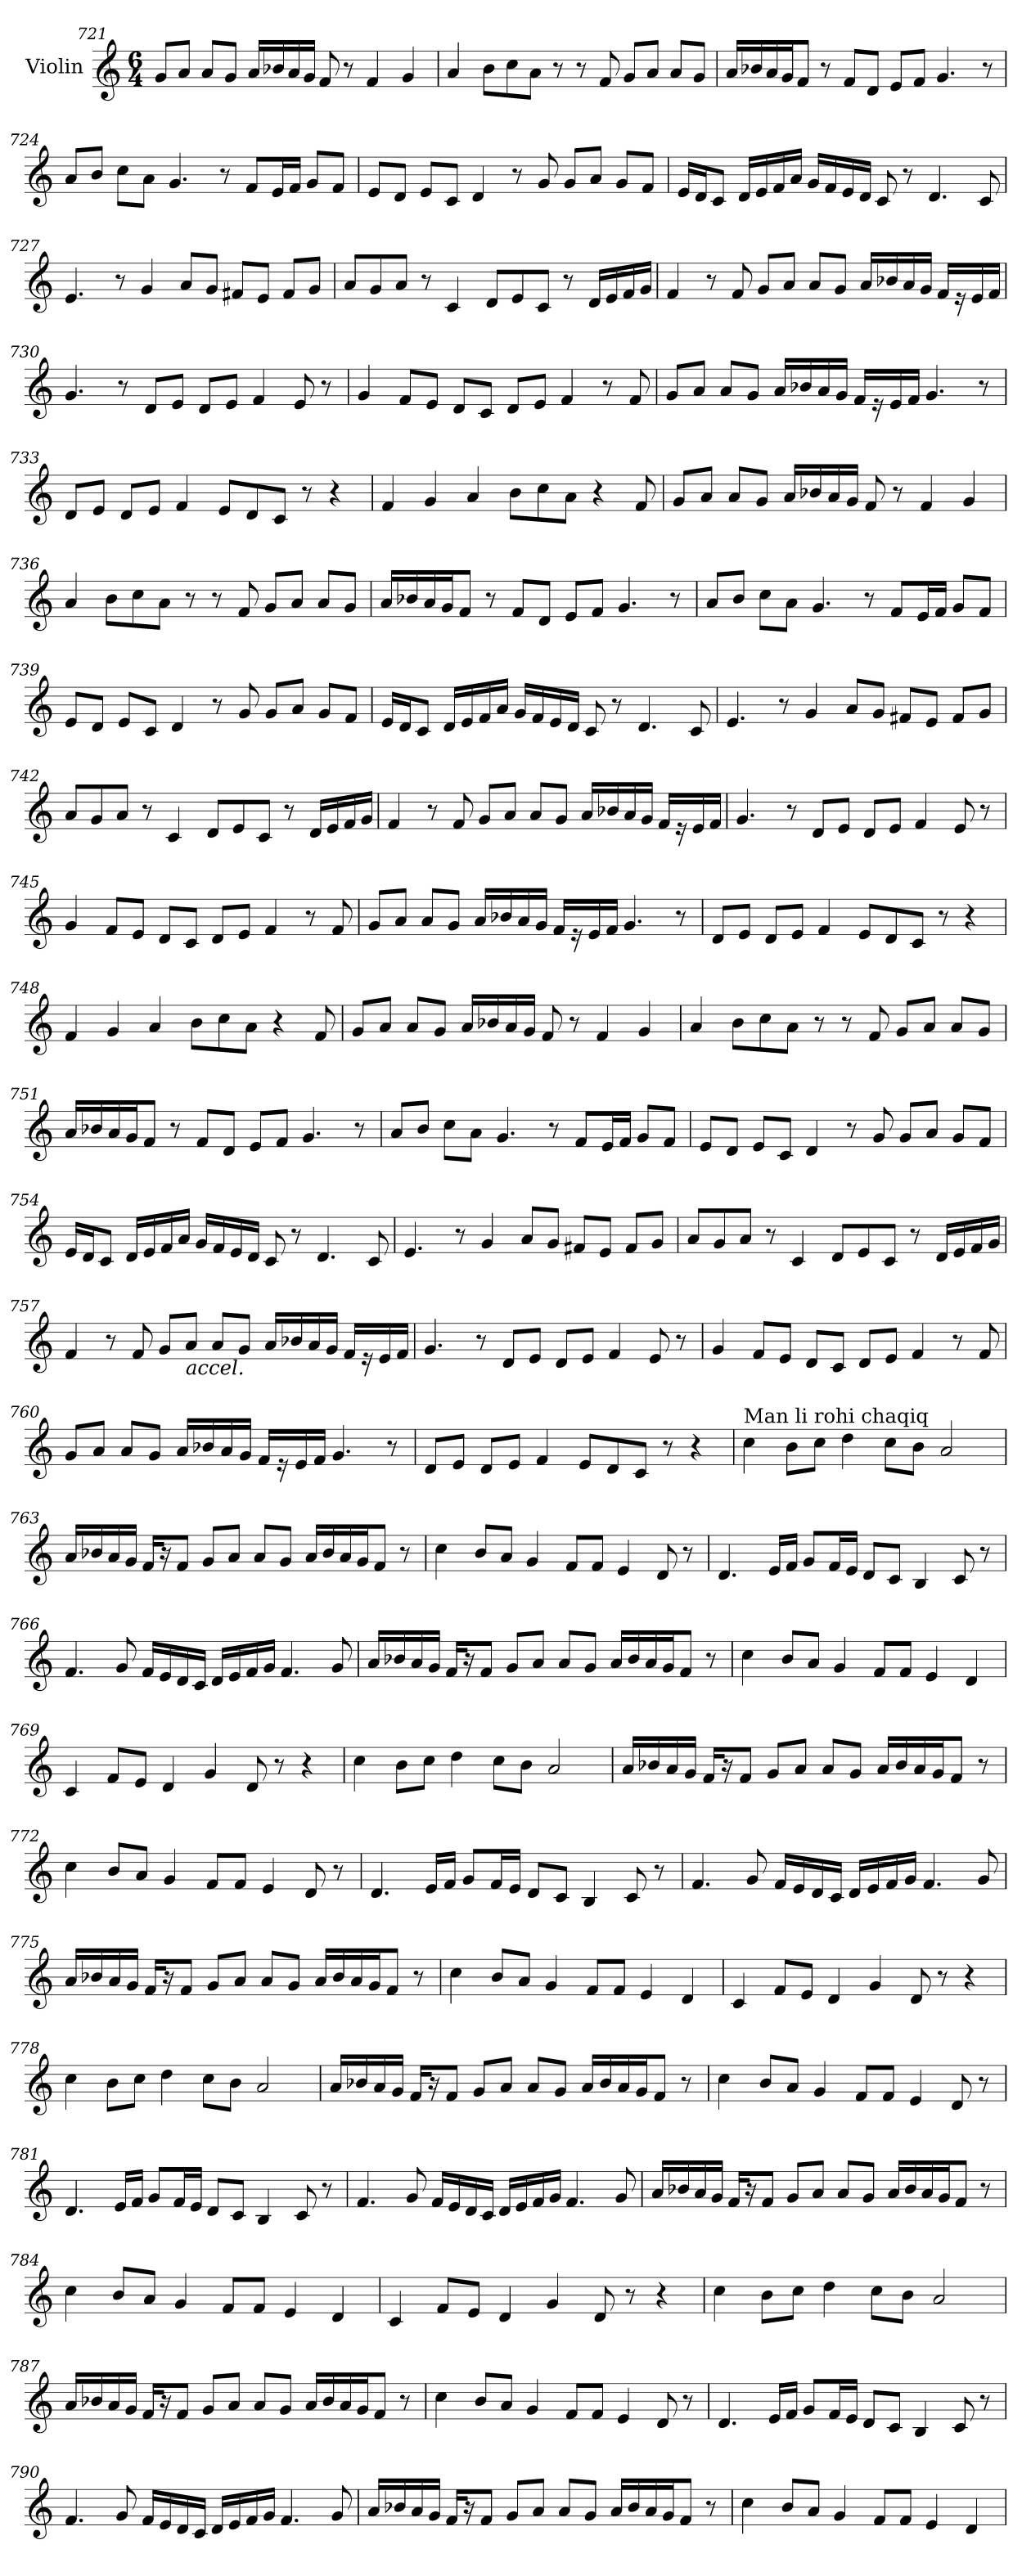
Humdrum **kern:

**kern
*part1
*staff1
*I"Violin
*clefG2
*k[]
*M6/4
=721
8g/L
8a/J
8a/L
8g/J
16a/LL
16b-X/
16a/
16g/JJ
8f/
8r
4f/
4g/
=722
4a/
8b\L
8cc\
8a\J
8r
8r
8f/
8g/L
8a/J
8a/L
8g/J
!!LO:LB:g=z
=723
16a/LL
16b-X/
16a/
16g/J
8f/J
8r
8f/L
8d/J
8e/L
8f/J
4.g/
8r
=724
8a/L
8b/J
8cc\L
8a\J
4.g/
8r
8f/L
16e/L
16f/JJ
8g/L
8f/J
=725
8e/L
8d/J
8e/L
8c/J
4d/
8r
8g/
8g/L
8a/J
8g/L
8f/J
!!LO:PB:g=z
=726
16e/LL
16d/J
8c/J
16d/LL
16e/
16f/
16a/JJ
16g/LL
16f/
16e/
16d/JJ
8c/
8r
4.d/
8c/
=727
4.e/
8r
4g/
8a/L
8g/J
8f#X/L
8e/J
8f#/L
8g/J
=728
8a/L
8g/
8a/J
8r
4c/
8d/L
8e/
8c/J
8r
16d/LL
16e/
16f/
16g/JJ
!!LO:LB:g=z
=729
4f/
8r
8f/
8g/L
8a/J
8a/L
8g/J
16a/LL
16b-X/
16a/
16g/JJ
16f/LL
16r
16e/
16f/JJ
=730
4.g/
8r
8d/L
8e/J
8d/L
8e/J
4f/
8e/
8r
!!LO:LB:g=z
=731
4g/
8f/L
8e/J
8d/L
8c/J
8d/L
8e/J
4f/
8r
8f/
=732
8g/L
8a/J
8a/L
8g/J
16a/LL
16b-X/
16a/
16g/JJ
16f/LL
16r
16e/
16f/JJ
4.g/
8r
=733
8d/L
8e/J
8d/L
8e/J
4f/
8e/L
8d/
8c/J
8r
4r
!!LO:LB:g=z
=734
4f/
4g/
4a/
8b\L
8cc\
8a\J
4r
8f/
=735
8g/L
8a/J
8a/L
8g/J
16a/LL
16b-X/
16a/
16g/JJ
8f/
8r
4f/
4g/
=736
4a/
8b\L
8cc\
8a\J
8r
8r
8f/
8g/L
8a/J
8a/L
8g/J
!!LO:LB:g=z
=737
16a/LL
16b-X/
16a/
16g/J
8f/J
8r
8f/L
8d/J
8e/L
8f/J
4.g/
8r
=738
8a/L
8b/J
8cc\L
8a\J
4.g/
8r
8f/L
16e/L
16f/JJ
8g/L
8f/J
=739
8e/L
8d/J
8e/L
8c/J
4d/
8r
8g/
8g/L
8a/J
8g/L
8f/J
!!LO:LB:g=z
=740
16e/LL
16d/J
8c/J
16d/LL
16e/
16f/
16a/JJ
16g/LL
16f/
16e/
16d/JJ
8c/
8r
4.d/
8c/
=741
4.e/
8r
4g/
8a/L
8g/J
8f#X/L
8e/J
8f#/L
8g/J
=742
8a/L
8g/
8a/J
8r
4c/
8d/L
8e/
8c/J
8r
16d/LL
16e/
16f/
16g/JJ
!!LO:LB:g=z
=743
4f/
8r
8f/
8g/L
8a/J
8a/L
8g/J
16a/LL
16b-X/
16a/
16g/JJ
16f/LL
16r
16e/
16f/JJ
=744
4.g/
8r
8d/L
8e/J
8d/L
8e/J
4f/
8e/
8r
!!LO:LB:g=z
=745
4g/
8f/L
8e/J
8d/L
8c/J
8d/L
8e/J
4f/
8r
8f/
=746
8g/L
8a/J
8a/L
8g/J
16a/LL
16b-X/
16a/
16g/JJ
16f/LL
16r
16e/
16f/JJ
4.g/
8r
=747
8d/L
8e/J
8d/L
8e/J
4f/
8e/L
8d/
8c/J
8r
4r
!!LO:PB:g=z
=748
4f/
4g/
4a/
8b\L
8cc\
8a\J
4r
8f/
=749
8g/L
8a/J
8a/L
8g/J
16a/LL
16b-X/
16a/
16g/JJ
8f/
8r
4f/
4g/
=750
4a/
8b\L
8cc\
8a\J
8r
8r
8f/
8g/L
8a/J
8a/L
8g/J
!!LO:LB:g=z
=751
16a/LL
16b-X/
16a/
16g/J
8f/J
8r
8f/L
8d/J
8e/L
8f/J
4.g/
8r
=752
8a/L
8b/J
8cc\L
8a\J
4.g/
8r
8f/L
16e/L
16f/JJ
8g/L
8f/J
=753
8e/L
8d/J
8e/L
8c/J
4d/
8r
8g/
8g/L
8a/J
8g/L
8f/J
!!LO:LB:g=z
=754
16e/LL
16d/J
8c/J
16d/LL
16e/
16f/
16a/JJ
16g/LL
16f/
16e/
16d/JJ
8c/
8r
4.d/
8c/
=755
4.e/
8r
4g/
8a/L
8g/J
8f#X/L
8e/J
8f#/L
8g/J
=756
8a/L
8g/
8a/J
8r
4c/
8d/L
8e/
8c/J
8r
16d/LL
16e/
16f/
16g/JJ
!!LO:LB:g=z
=757
4f/
8r
8f/
8g/L
!LO:TX:b:i:t=accel.
8a/J
8a/L
8g/J
16a/LL
16b-X/
16a/
16g/JJ
16f/LL
16r
16e/
16f/JJ
=758
4.g/
8r
8d/L
8e/J
8d/L
8e/J
4f/
8e/
8r
!!LO:LB:g=z
=759
4g/
8f/L
8e/J
8d/L
8c/J
8d/L
8e/J
4f/
8r
8f/
=760
8g/L
8a/J
8a/L
8g/J
16a/LL
16b-X/
16a/
16g/JJ
16f/LL
16r
16e/
16f/JJ
4.g/
8r
=761
8d/L
8e/J
8d/L
8e/J
4f/
8e/L
8d/
8c/J
8r
4r
!!LO:LB:g=z
=762
*MM80
!LO:TX:a:t=Man li rohi chaqiq
4cc\
8b\L
8cc\J
4dd\
8cc\L
8b\J
2a/
=763
16a/LL
16b-X/
16a/
16g/JJ
16f/KL
16r
8f/J
8g/L
8a/J
8a/L
8g/J
16a/LL
16b-/
16a/
16g/J
8f/J
8r
=764
4cc\
8b/L
8a/J
4g/
8f/L
8f/J
4e/
8d/
8r
!!LO:LB:g=z
=765
4.d/
16e/LL
16f/JJ
8g/L
16f/L
16e/JJ
8d/L
8c/J
4B/
8c/
8r
=766
4.f/
8g/
16f/LL
16e/
16d/
16c/JJ
16d/LL
16e/
16f/
16g/JJ
4.f/
8g/
!!LO:LB:g=z
=767
16a/LL
16b-X/
16a/
16g/JJ
16f/KL
16r
8f/J
8g/L
8a/J
8a/L
8g/J
16a/LL
16b-/
16a/
16g/J
8f/J
8r
=768
4cc\
8b/L
8a/J
4g/
8f/L
8f/J
4e/
4d/
=769
4c/
8f/L
8e/J
4d/
4g/
8d/
8r
4r
!!LO:PB:g=z
=770
4cc\
8b\L
8cc\J
4dd\
8cc\L
8b\J
2a/
=771
16a/LL
16b-X/
16a/
16g/JJ
16f/KL
16r
8f/J
8g/L
8a/J
8a/L
8g/J
16a/LL
16b-/
16a/
16g/J
8f/J
8r
=772
4cc\
8b/L
8a/J
4g/
8f/L
8f/J
4e/
8d/
8r
!!LO:LB:g=z
=773
4.d/
16e/LL
16f/JJ
8g/L
16f/L
16e/JJ
8d/L
8c/J
4B/
8c/
8r
=774
4.f/
8g/
16f/LL
16e/
16d/
16c/JJ
16d/LL
16e/
16f/
16g/JJ
4.f/
8g/
!!LO:LB:g=z
=775
16a/LL
16b-X/
16a/
16g/JJ
16f/KL
16r
8f/J
8g/L
8a/J
8a/L
8g/J
16a/LL
16b-/
16a/
16g/J
8f/J
8r
=776
4cc\
8b/L
8a/J
4g/
8f/L
8f/J
4e/
4d/
=777
4c/
8f/L
8e/J
4d/
4g/
8d/
8r
4r
!!LO:LB:g=z
=778
4cc\
8b\L
8cc\J
4dd\
8cc\L
8b\J
2a/
=779
16a/LL
16b-X/
16a/
16g/JJ
16f/KL
16r
8f/J
8g/L
8a/J
8a/L
8g/J
16a/LL
16b-/
16a/
16g/J
8f/J
8r
=780
4cc\
8b/L
8a/J
4g/
8f/L
8f/J
4e/
8d/
8r
!!LO:LB:g=z
=781
4.d/
16e/LL
16f/JJ
8g/L
16f/L
16e/JJ
8d/L
8c/J
4B/
8c/
8r
=782
4.f/
8g/
16f/LL
16e/
16d/
16c/JJ
16d/LL
16e/
16f/
16g/JJ
4.f/
8g/
!!LO:LB:g=z
=783
16a/LL
16b-X/
16a/
16g/JJ
16f/KL
16r
8f/J
8g/L
8a/J
8a/L
8g/J
16a/LL
16b-/
16a/
16g/J
8f/J
8r
=784
4cc\
8b/L
8a/J
4g/
8f/L
8f/J
4e/
4d/
=785
4c/
8f/L
8e/J
4d/
4g/
8d/
8r
4r
!!LO:LB:g=z
=786
4cc\
8b\L
8cc\J
4dd\
8cc\L
8b\J
2a/
=787
16a/LL
16b-X/
16a/
16g/JJ
16f/KL
16r
8f/J
8g/L
8a/J
8a/L
8g/J
16a/LL
16b-/
16a/
16g/J
8f/J
8r
=788
4cc\
8b/L
8a/J
4g/
8f/L
8f/J
4e/
8d/
8r
!!LO:LB:g=z
=789
4.d/
16e/LL
16f/JJ
8g/L
16f/L
16e/JJ
8d/L
8c/J
4B/
8c/
8r
=790
4.f/
8g/
16f/LL
16e/
16d/
16c/JJ
16d/LL
16e/
16f/
16g/JJ
4.f/
8g/
!!LO:PB:g=z
=791
16a/LL
16b-X/
16a/
16g/JJ
16f/KL
16r
8f/J
8g/L
8a/J
8a/L
8g/J
16a/LL
16b-/
16a/
16g/J
8f/J
8r
=792
4cc\
8b/L
8a/J
4g/
8f/L
8f/J
4e/
4d/
=
*-
